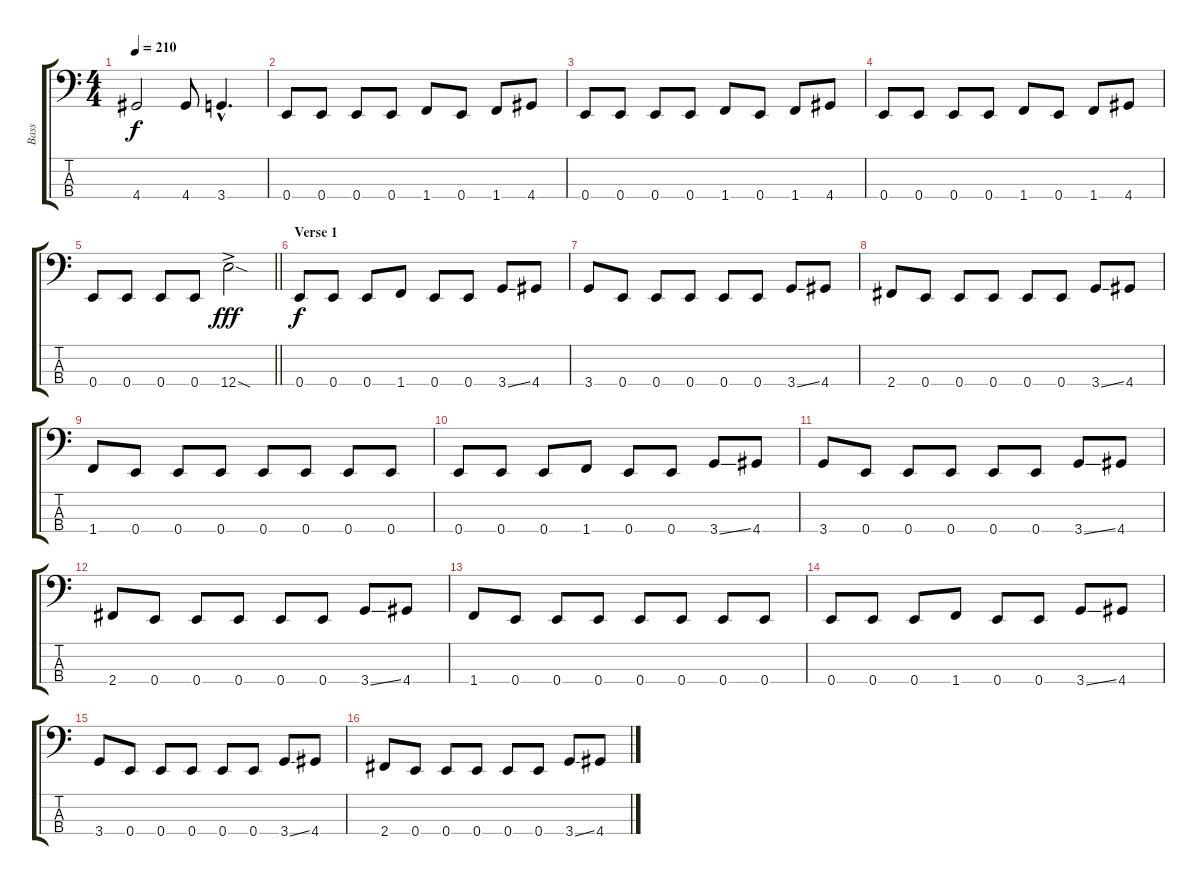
\track ("Bass" "Bass") {instrument electricbasspick}
\staff {score tabs}
\tuning (G2 D2 A1 E1) {hide}
\ts (4 4)
\tempo 210
\clef f4
\ks c
4.4{t}.2{dy f} 4.4.8 3.4{hac}.4{d} |
0.4.8 0.4.8 0.4.8 0.4.8 1.4.8 0.4.8 1.4.8 4.4.8 |
0.4.8 0.4.8 0.4.8 0.4.8 1.4.8 0.4.8 1.4.8 4.4.8 |
0.4.8 0.4.8 0.4.8 0.4.8 1.4.8 0.4.8 1.4.8 4.4.8 |
\barLineRight lightlight
0.4.8 0.4.8 0.4.8 0.4.8 12.4{sod ac}.2{dy fff} |
\section ("" "Verse 1")
0.4.8{dy f} 0.4.8 0.4.8 1.4.8 0.4.8 0.4.8 3.4{ss}.8 4.4.8 |
3.4.8 0.4.8 0.4.8 0.4.8 0.4.8 0.4.8 3.4{ss}.8 4.4.8 |
2.4.8 0.4.8 0.4.8 0.4.8 0.4.8 0.4.8 3.4{ss}.8 4.4.8 |
1.4.8 0.4.8 0.4.8 0.4.8 0.4.8 0.4.8 0.4.8 0.4.8 |
0.4.8 0.4.8 0.4.8 1.4.8 0.4.8 0.4.8 3.4{ss}.8 4.4.8 |
3.4.8 0.4.8 0.4.8 0.4.8 0.4.8 0.4.8 3.4{ss}.8 4.4.8 |
2.4.8 0.4.8 0.4.8 0.4.8 0.4.8 0.4.8 3.4{ss}.8 4.4.8 |
1.4.8 0.4.8 0.4.8 0.4.8 0.4.8 0.4.8 0.4.8 0.4.8 |
0.4.8 0.4.8 0.4.8 1.4.8 0.4.8 0.4.8 3.4{ss}.8 4.4.8 |
3.4.8 0.4.8 0.4.8 0.4.8 0.4.8 0.4.8 3.4{ss}.8 4.4.8 |
2.4.8 0.4.8 0.4.8 0.4.8 0.4.8 0.4.8 3.4{ss}.8 4.4.8
